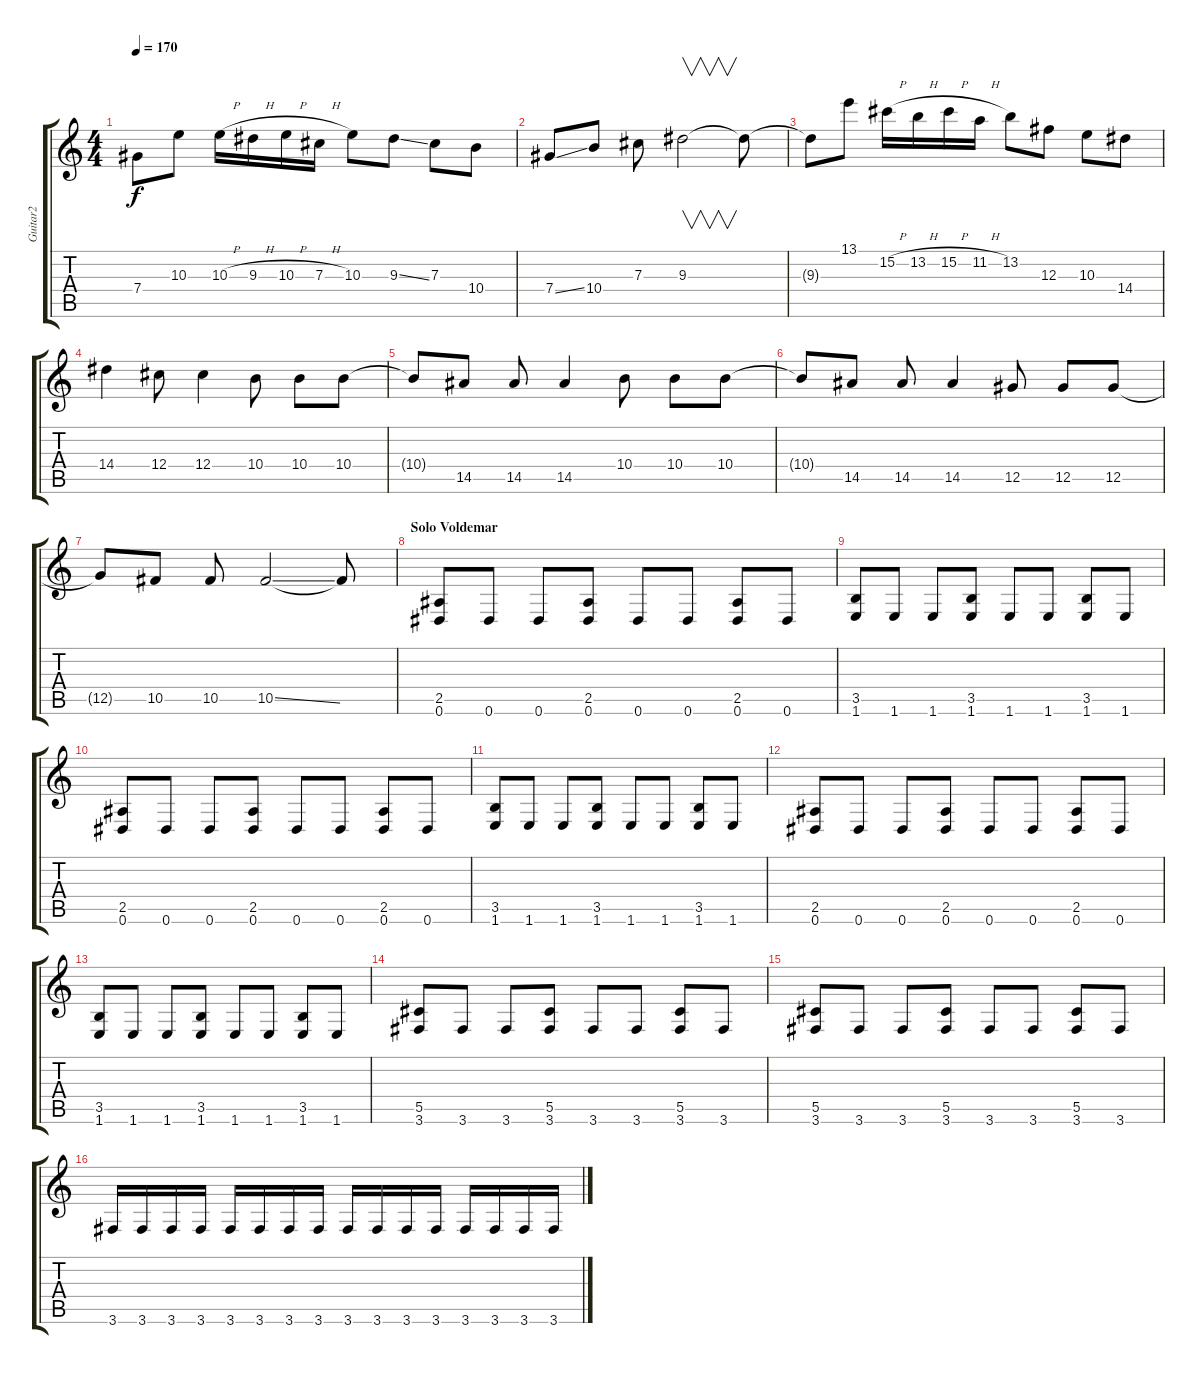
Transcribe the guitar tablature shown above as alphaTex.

\track ("Guitar2" "Guitar2") {instrument distortionguitar}
\staff {score tabs}
\tuning (Eb4 Bb3 Gb3 Db3 Ab2 Eb2) {hide}
\ts (4 4)
\tempo 170
\clef g2
\ks c
7.4{t}.8{dy f} 10.3.8 10.3{h}.16 9.3{h}.16 10.3{h}.16 7.3{h}.16 10.3.8 9.3{ss}.8 7.3.8 10.4.8 |
7.4{ss}.8 10.4.8 7.3.8 9.3.2{v} 9.3{t}.8 |
9.3{t}.8 13.1.8 15.2{h}.16 13.2{h}.16 15.2{h}.16 11.2{h}.16 13.2.8 12.3.8 10.3.8 14.4.8 |
14.4.4 12.4.8 12.4.4 10.4.8 10.4.8 10.4.8 |
10.4{t}.8 14.5.8 14.5.8 14.5.4 10.4.8 10.4.8 10.4.8 |
10.4{t}.8 14.5.8 14.5.8 14.5.4 12.5.8 12.5.8 12.5.8 |
12.5{t}.8 10.5.8 10.5.8 10.5{ss}.2 10.5{t}.8 |
\section ("" "Solo Voldemar")
(2.5 0.6).8 0.6.8 0.6.8 (2.5 0.6).8 0.6.8 0.6.8 (2.5 0.6).8 0.6.8 |
(3.5 1.6).8 1.6.8 1.6.8 (3.5 1.6).8 1.6.8 1.6.8 (3.5 1.6).8 1.6.8 |
(2.5 0.6).8 0.6.8 0.6.8 (2.5 0.6).8 0.6.8 0.6.8 (2.5 0.6).8 0.6.8 |
(3.5 1.6).8 1.6.8 1.6.8 (3.5 1.6).8 1.6.8 1.6.8 (3.5 1.6).8 1.6.8 |
(2.5 0.6).8 0.6.8 0.6.8 (2.5 0.6).8 0.6.8 0.6.8 (2.5 0.6).8 0.6.8 |
(3.5 1.6).8 1.6.8 1.6.8 (3.5 1.6).8 1.6.8 1.6.8 (3.5 1.6).8 1.6.8 |
(5.5 3.6).8 3.6.8 3.6.8 (5.5 3.6).8 3.6.8 3.6.8 (5.5 3.6).8 3.6.8 |
(5.5 3.6).8 3.6.8 3.6.8 (5.5 3.6).8 3.6.8 3.6.8 (5.5 3.6).8 3.6.8 |
3.6.16 3.6.16 3.6.16 3.6.16 3.6.16 3.6.16 3.6.16 3.6.16 3.6.16 3.6.16 3.6.16 3.6.16 3.6.16 3.6.16 3.6.16 3.6.16
